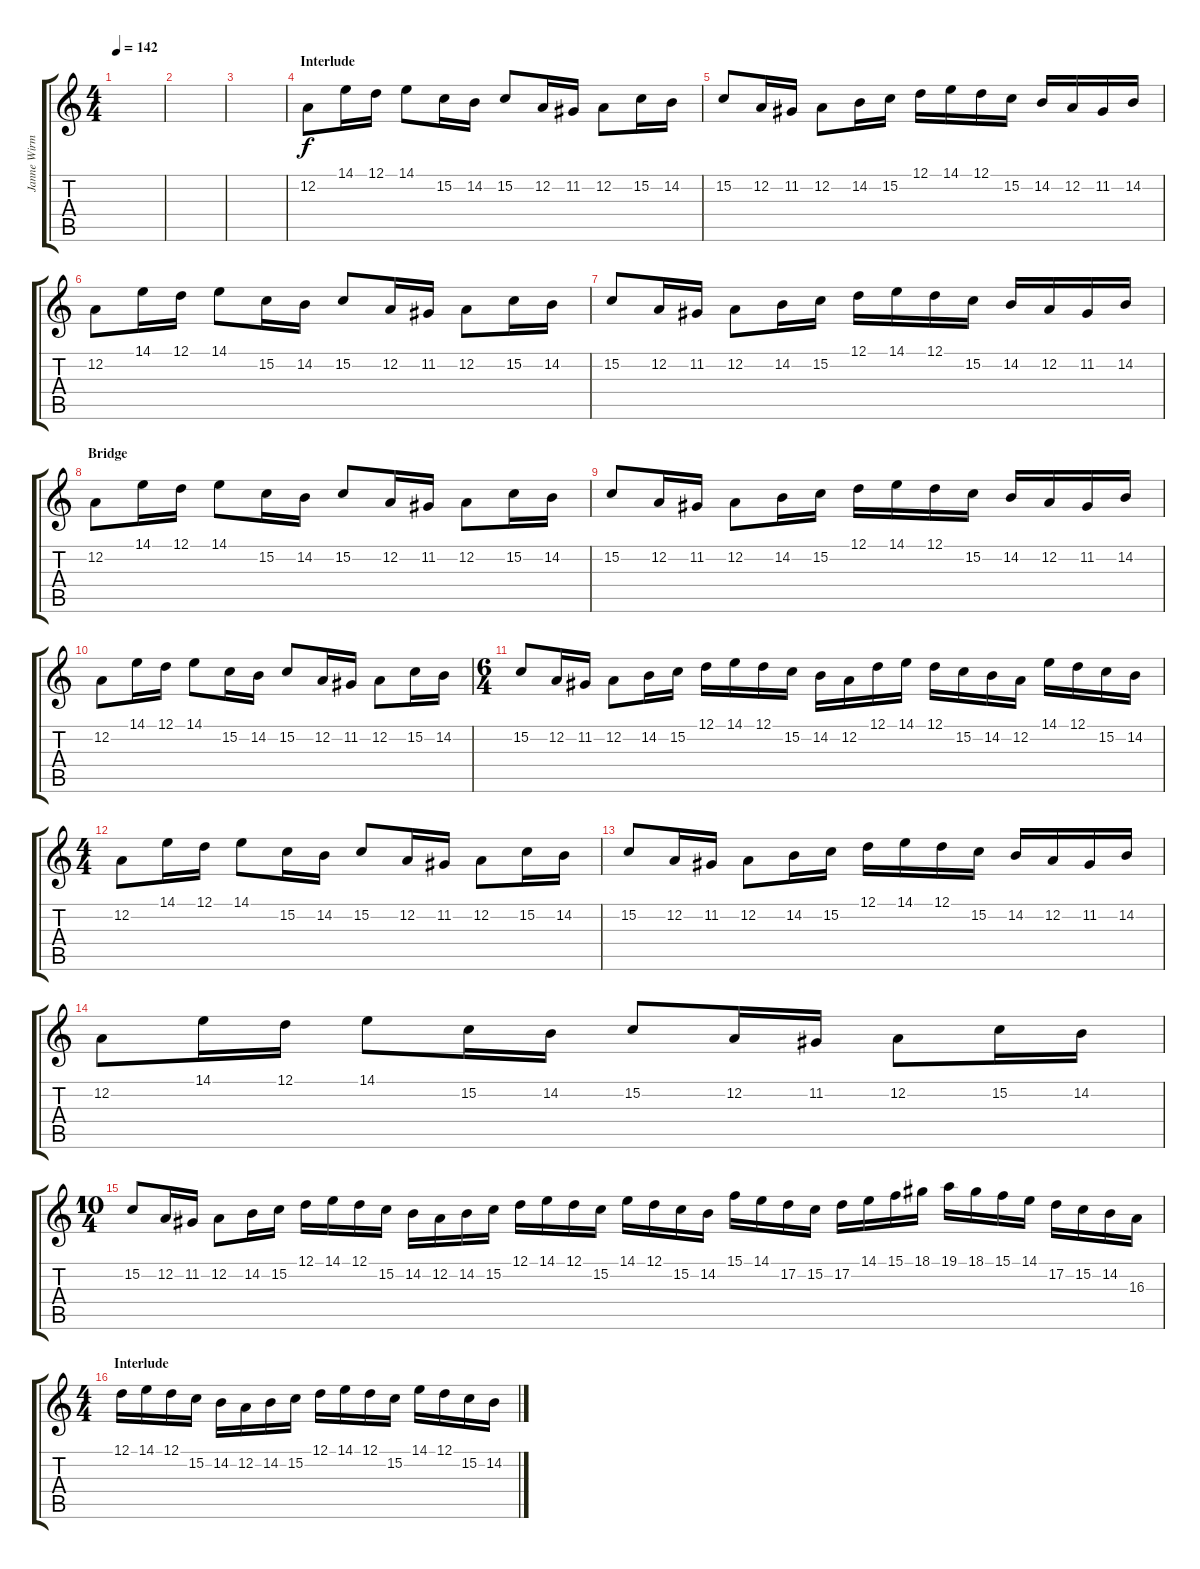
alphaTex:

\track ("Janne Wirman" "Janne Wirm") {instrument lead1square}
\staff {score tabs}
\tuning (D4 A3 F3 C3 G2 D2) {hide}
\ts (4 4)
\tempo 142
\clef g2
\ks c
|
|
|
\section ("" "Interlude")
12.2.8{instrument harpsichord} 14.1.16 12.1.16 14.1.8 15.2.16 14.2.16 15.2.8 12.2.16 11.2.16 12.2.8 15.2.16 14.2.16 |
15.2.8{instrument harpsichord} 12.2.16 11.2.16 12.2.8 14.2.16 15.2.16 12.1.16 14.1.16 12.1.16 15.2.16 14.2.16 12.2.16 11.2.16 14.2.16 |
12.2.8{instrument harpsichord} 14.1.16 12.1.16 14.1.8 15.2.16 14.2.16 15.2.8 12.2.16 11.2.16 12.2.8 15.2.16 14.2.16 |
15.2.8{instrument harpsichord} 12.2.16 11.2.16 12.2.8 14.2.16 15.2.16 12.1.16 14.1.16 12.1.16 15.2.16 14.2.16 12.2.16 11.2.16 14.2.16 |
\section ("" "Bridge")
12.2.8{instrument lead1square} 14.1.16 12.1.16 14.1.8 15.2.16 14.2.16 15.2.8 12.2.16 11.2.16 12.2.8 15.2.16 14.2.16 |
15.2.8{instrument lead1square} 12.2.16 11.2.16 12.2.8 14.2.16 15.2.16 12.1.16 14.1.16 12.1.16 15.2.16 14.2.16 12.2.16 11.2.16 14.2.16 |
12.2.8{instrument lead1square} 14.1.16 12.1.16 14.1.8 15.2.16 14.2.16 15.2.8 12.2.16 11.2.16 12.2.8 15.2.16 14.2.16 |
\ts (6 4)
15.2.8{instrument lead1square} 12.2.16 11.2.16 12.2.8 14.2.16 15.2.16 12.1.16 14.1.16 12.1.16 15.2.16 14.2.16 12.2.16 12.1.16 14.1.16 12.1.16 15.2.16 14.2.16 12.2.16 14.1.16 12.1.16 15.2.16 14.2.16 |
\ts (4 4)
12.2.8{instrument lead1square} 14.1.16 12.1.16 14.1.8 15.2.16 14.2.16 15.2.8 12.2.16 11.2.16 12.2.8 15.2.16 14.2.16 |
15.2.8{instrument lead1square} 12.2.16 11.2.16 12.2.8 14.2.16 15.2.16 12.1.16 14.1.16 12.1.16 15.2.16 14.2.16 12.2.16 11.2.16 14.2.16 |
12.2.8{instrument lead1square} 14.1.16 12.1.16 14.1.8 15.2.16 14.2.16 15.2.8 12.2.16 11.2.16 12.2.8 15.2.16 14.2.16 |
\ts (10 4)
15.2.8{instrument lead1square} 12.2.16 11.2.16 12.2.8 14.2.16 15.2.16 12.1.16 14.1.16 12.1.16 15.2.16 14.2.16 12.2.16 14.2.16 15.2.16 12.1.16 14.1.16 12.1.16 15.2.16 14.1.16 12.1.16 15.2.16 14.2.16 15.1.16 14.1.16 17.2.16 15.2.16 17.2.16 14.1.16 15.1.16 18.1.16 19.1.16 18.1.16 15.1.16 14.1.16 17.2.16 15.2.16 14.2.16 16.3.16 |
\ts (4 4)
\section ("" "Interlude")
12.1.16 14.1.16 12.1.16 15.2.16 14.2.16 12.2.16 14.2.16 15.2.16 12.1.16 14.1.16 12.1.16 15.2.16 14.1.16 12.1.16 15.2.16 14.2.16
